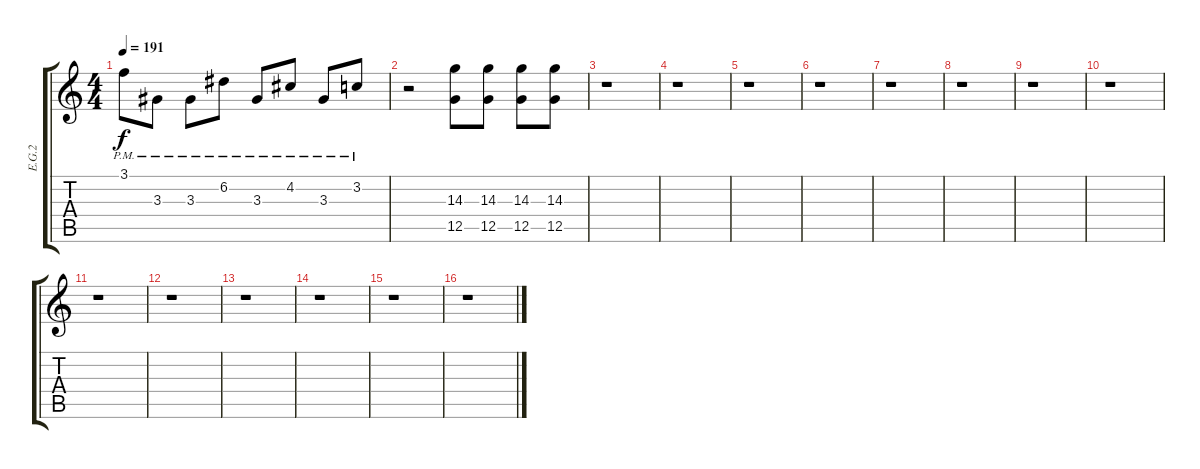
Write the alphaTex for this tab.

\track ("E.G.2" "E.G.2") {instrument distortionguitar}
\staff {score tabs}
\tuning (D4 A3 F3 C3 G2 C2) {hide}
\ts (4 4)
\tempo 191
\clef g2
\ks c
3.1{pm}.8{dy f} 3.3{pm}.8 3.3{pm}.8 6.2{pm}.8 3.3{pm}.8 4.2{pm}.8 3.3{pm}.8 3.2{pm}.8 |
r.2 (14.3 12.5).8 (14.3 12.5).8 (14.3 12.5).8 (14.3 12.5).8 |
r.1 |
r.1 |
r.1 |
r.1 |
r.1 |
r.1 |
r.1 |
r.1 |
r.1 |
r.1 |
r.1 |
r.1 |
r.1 |
r.1
